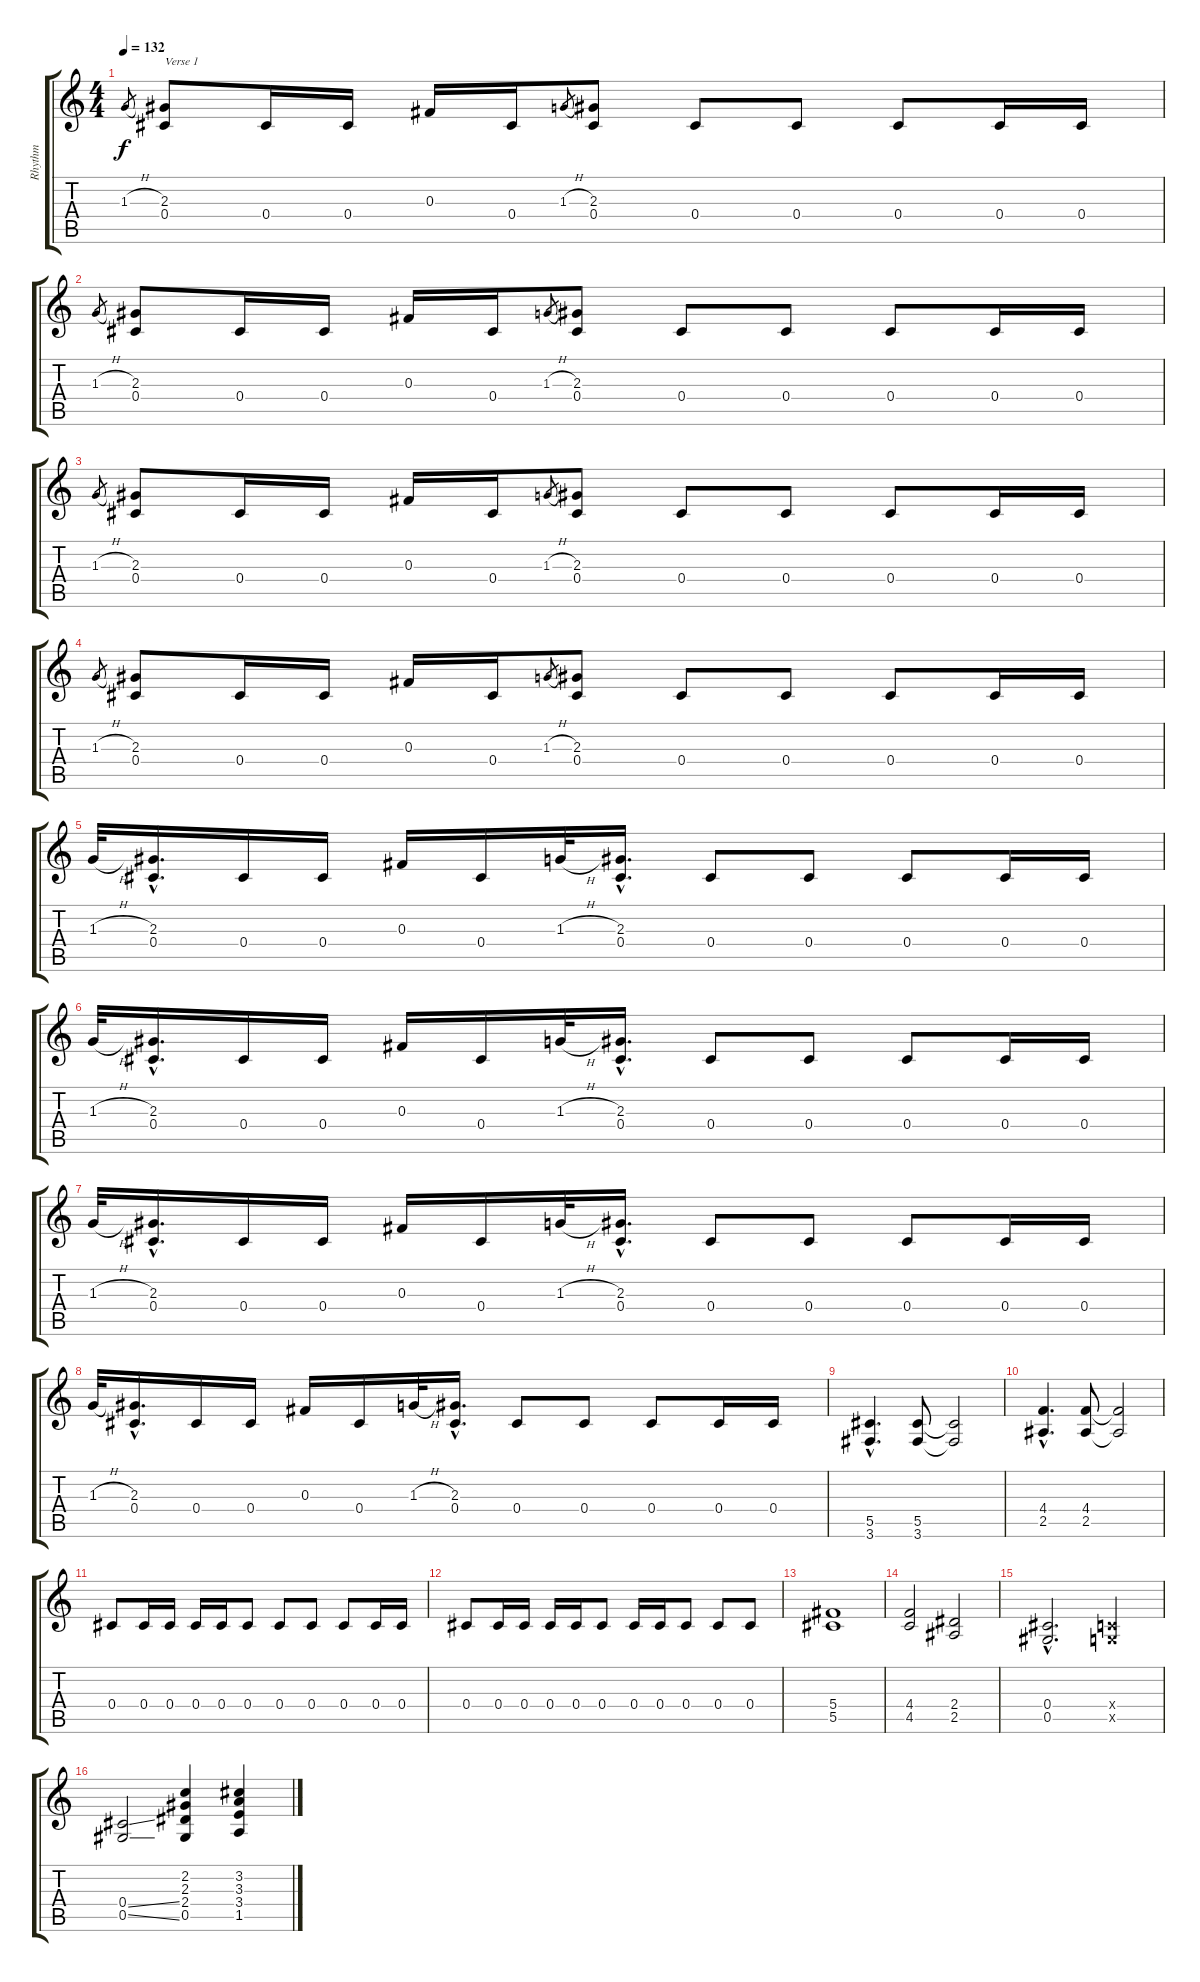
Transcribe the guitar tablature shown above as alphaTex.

\track ("Rhythm" "Rhythm") {instrument distortionguitar}
\staff {score tabs}
\tuning (Eb4 Bb3 Gb3 Db3 Ab2 Eb2) {hide}
\ts (4 4)
\tempo 132
\clef g2
\ks c
1.3{h}.8{gr dy f} (2.3 0.4).8{txt "Verse 1"} 0.4.16 0.4.16 0.3.16 0.4.16 1.3{h}.8{gr} (2.3 0.4).8 0.4.8 0.4.8 0.4.8 0.4.16 0.4.16 |
1.3{h}.8{gr} (2.3 0.4).8 0.4.16 0.4.16 0.3.16 0.4.16 1.3{h}.8{gr} (2.3 0.4).8 0.4.8 0.4.8 0.4.8 0.4.16 0.4.16 |
1.3{h}.8{gr} (2.3 0.4).8 0.4.16 0.4.16 0.3.16 0.4.16 1.3{h}.8{gr} (2.3 0.4).8 0.4.8 0.4.8 0.4.8 0.4.16 0.4.16 |
1.3{h}.8{gr} (2.3 0.4).8 0.4.16 0.4.16 0.3.16 0.4.16 1.3{h}.8{gr} (2.3 0.4).8 0.4.8 0.4.8 0.4.8 0.4.16 0.4.16 |
1.3{h}.32 (2.3{hac} 0.4{hac}).16{d} 0.4.16 0.4.16 0.3.16 0.4.16 1.3{h}.32 (2.3{hac} 0.4{hac}).16{d} 0.4.8 0.4.8 0.4.8 0.4.16 0.4.16 |
1.3{h}.32 (2.3{hac} 0.4{hac}).16{d} 0.4.16 0.4.16 0.3.16 0.4.16 1.3{h}.32 (2.3{hac} 0.4{hac}).16{d} 0.4.8 0.4.8 0.4.8 0.4.16 0.4.16 |
1.3{h}.32 (2.3{hac} 0.4{hac}).16{d} 0.4.16 0.4.16 0.3.16 0.4.16 1.3{h}.32 (2.3{hac} 0.4{hac}).16{d} 0.4.8 0.4.8 0.4.8 0.4.16 0.4.16 |
1.3{h}.32 (2.3{hac} 0.4{hac}).16{d} 0.4.16 0.4.16 0.3.16 0.4.16 1.3{h}.32 (2.3{hac} 0.4{hac}).16{d} 0.4.8 0.4.8 0.4.8 0.4.16 0.4.16 |
(5.5{hac} 3.6{hac}).4{d} (5.5 3.6).8 (5.5{t} 3.6{t}).2 |
(4.4{hac} 2.5{hac}).4{d} (4.4 2.5).8 (4.4{t} 2.5{t}).2 |
0.4.8 0.4.16 0.4.16 0.4.16 0.4.16 0.4.8 0.4.8 0.4.8 0.4.8 0.4.16 0.4.16 |
0.4.8 0.4.16 0.4.16 0.4.16 0.4.16 0.4.8 0.4.16 0.4.16 0.4.8 0.4.8 0.4.8 |
(5.4 5.5).1 |
(4.4 4.5).2 (2.4 2.5).2 |
(0.4{hac} 0.5{hac}).2{d} (-1.4{x} -1.5{x}).4 |
(0.4{ss} 0.5{ss}).2 (2.2 2.3 2.4 0.5).4 (3.2 3.3 3.4 1.5).4
